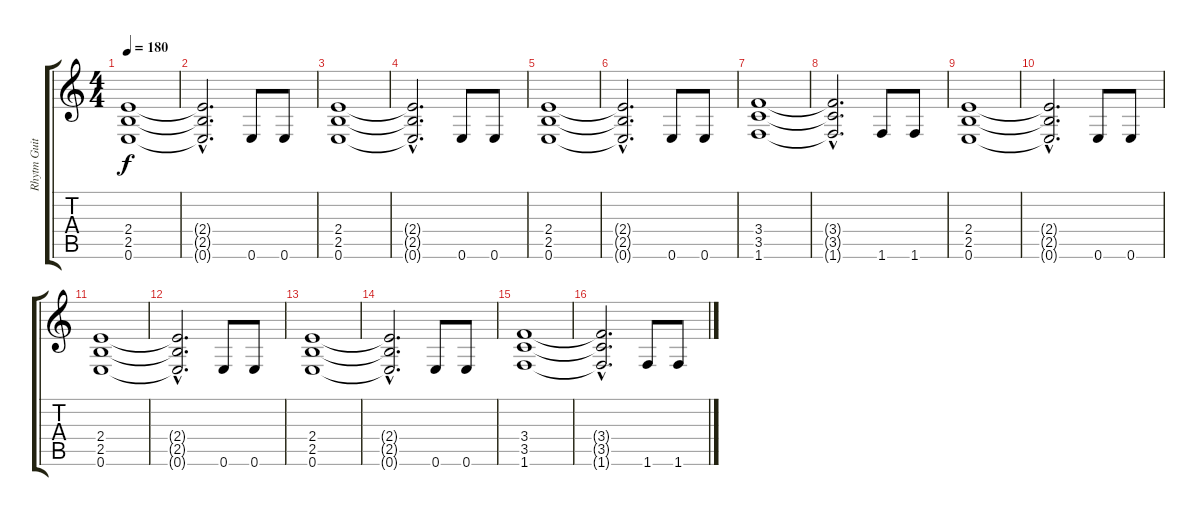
\track ("Rhytm Guitar" "Rhytm Guit") {instrument distortionguitar}
\staff {score tabs}
\tuning (E4 B3 G3 D3 A2 E2) {hide}
\ts (4 4)
\tempo 180
\clef g2
\ks c
(2.4 2.5 0.6).1{dy f} |
(2.4{t} 2.5{t} 0.6{hac t}).2{d} 0.6.8 0.6.8 |
(2.4 2.5 0.6).1 |
(2.4{t} 2.5{t} 0.6{hac t}).2{d} 0.6.8 0.6.8 |
(2.4 2.5 0.6).1 |
(2.4{t} 2.5{t} 0.6{hac t}).2{d} 0.6.8 0.6.8 |
(3.4 3.5 1.6).1 |
(3.4{t} 3.5{t} 1.6{hac t}).2{d} 1.6.8 1.6.8 |
(2.4 2.5 0.6).1 |
(2.4{t} 2.5{t} 0.6{hac t}).2{d} 0.6.8 0.6.8 |
(2.4 2.5 0.6).1 |
(2.4{t} 2.5{t} 0.6{hac t}).2{d} 0.6.8 0.6.8 |
(2.4 2.5 0.6).1 |
(2.4{t} 2.5{t} 0.6{hac t}).2{d} 0.6.8 0.6.8 |
(3.4 3.5 1.6).1 |
(3.4{t} 3.5{t} 1.6{hac t}).2{d} 1.6.8 1.6.8
